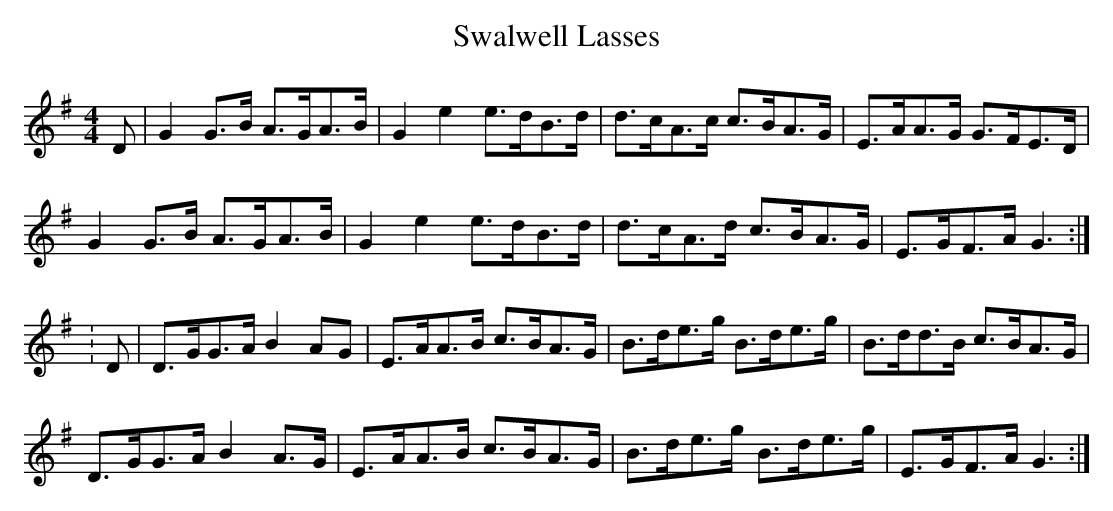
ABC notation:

X:1
T:Swalwell Lasses
M:4/4
L:1/8
K:G
D|G2G>B A>GA>B|G2e2e>dB>d|d>cA>c c>BA>G|E>AA>G G>FE>D|!
G2G>B A>GA>B|G2e2e>dB>d|d>cA>d c>BA>G|E>GF>AG3:|!
:D|D>GG>AB2AG|E>AA>B c>BA>G|B>de>g B>de>g|B>dd>B c>BA>G|!
D>GG>AB2A>G|E>AA>B c>BA>G|B>de>g B>de>g|E>GF>AG3:|]
